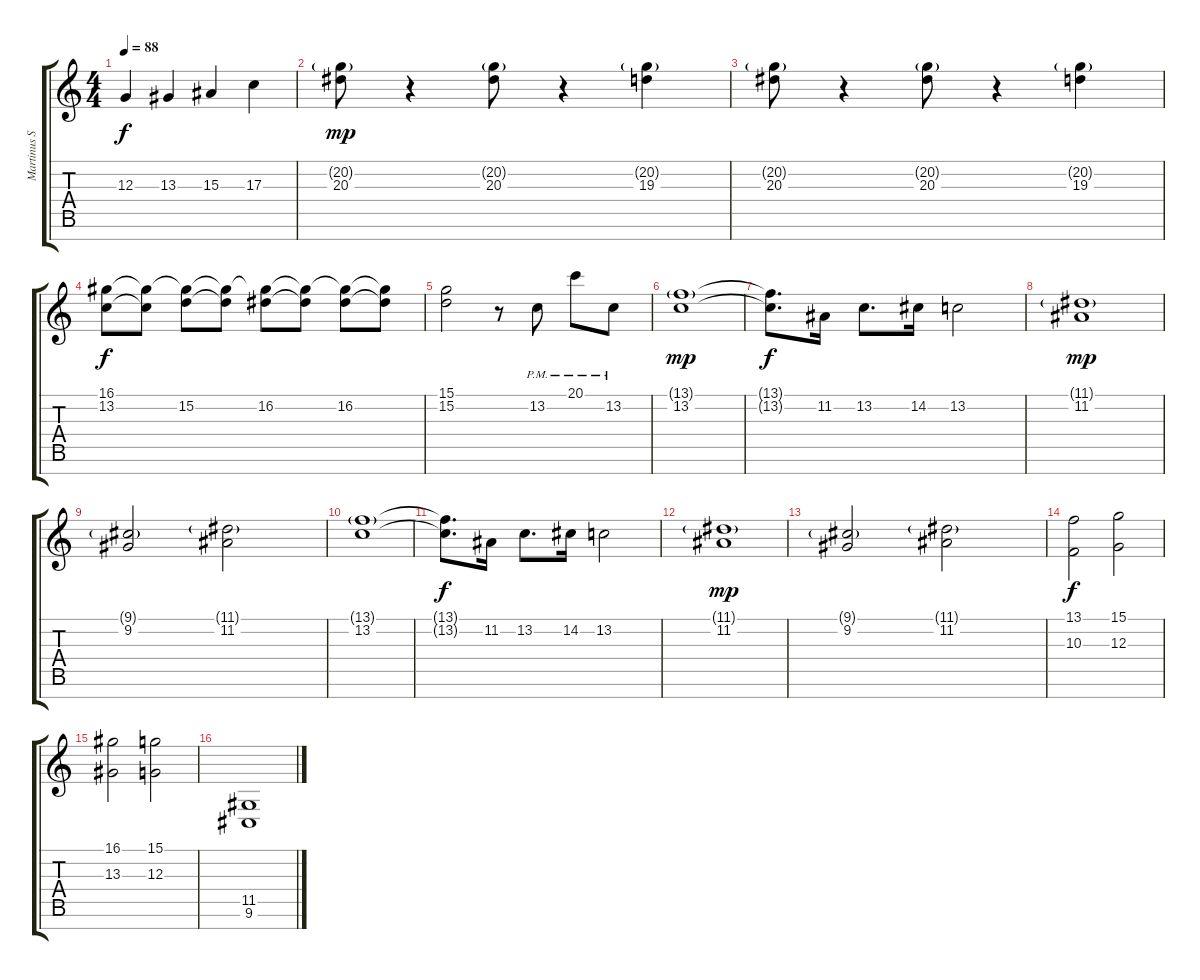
\track ("Martinus Spierenburg" "Martinus S") {instrument stringensemble1}
\staff {score tabs}
\tuning (E4 B3 G3 D3 A2 E2 B1) {hide}
\ts (4 4)
\tempo 88
\clef g2
\ks c
12.3.4{dy f} 13.3.4 15.3.4 17.3.4 |
(20.2{g} 20.3).8{dy mp} r.4 (20.2{g} 20.3).8 r.4 (20.2{g} 19.3).4 |
(20.2{g} 20.3).8 r.4 (20.2{g} 20.3).8 r.4 (20.2{g} 19.3).4 |
(16.1 13.2).8{dy f} (16.1{t} 13.2{t}).8 (16.1{t} 15.2).8 (16.1{t} 15.2{t}).8 (16.1{t} 16.2).8 (16.1{t} 16.2{t}).8 (16.1{t} 16.2).8 (16.1{t} 16.2{t}).8 |
(15.1 15.2).2 r.8 13.2{pm}.8{instrument fx1rain} 20.1{pm}.8 13.2{pm}.8 |
(13.1{g} 13.2).1{dy mp instrument stringensemble1} |
(13.1{t} 13.2{t}).8{d dy f} 11.2.16 13.2.8{d} 14.2.16 13.2.2 |
(11.1{g} 11.2).1{dy mp} |
(9.1{g} 9.2).2 (11.1{g} 11.2).2 |
(13.1{g} 13.2).1 |
(13.1{t} 13.2{t}).8{d dy f} 11.2.16 13.2.8{d} 14.2.16 13.2.2 |
(11.1{g} 11.2).1{dy mp} |
(9.1{g} 9.2).2 (11.1{g} 11.2).2 |
(13.1 10.3).2{dy f} (15.1 12.3).2 |
(16.1 13.3).2 (15.1 12.3).2 |
(11.5 9.6).1
